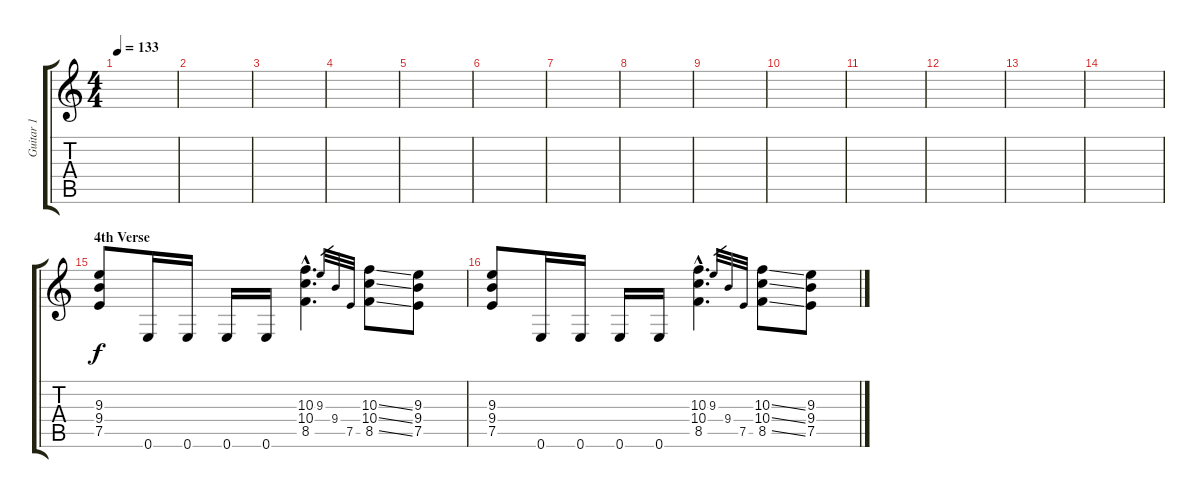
\track ("Guitar 1" "Guitar 1") {instrument distortionguitar}
\staff {score tabs}
\tuning (E4 B3 G3 D3 A2 E2) {hide}
\ts (4 4)
\tempo 133
\clef g2
\ks c
|
|
|
|
|
|
|
|
|
|
|
|
|
|
\section ("" "4th Verse")
(9.3 9.4 7.5).8 0.6.16 0.6.16 0.6.16 0.6.16 (10.3{hac} 10.4{hac} 8.5{hac}).4{d} 9.3.32{gr} 9.4.32{gr} 7.5.32{gr} (10.3{ss} 10.4{ss} 8.5{ss}).8 (9.3 9.4 7.5).8 |
(9.3 9.4 7.5).8 0.6.16 0.6.16 0.6.16 0.6.16 (10.3{hac} 10.4{hac} 8.5{hac}).4{d} 9.3.32{gr} 9.4.32{gr} 7.5.32{gr} (10.3{ss} 10.4{ss} 8.5{ss}).8 (9.3 9.4 7.5).8
